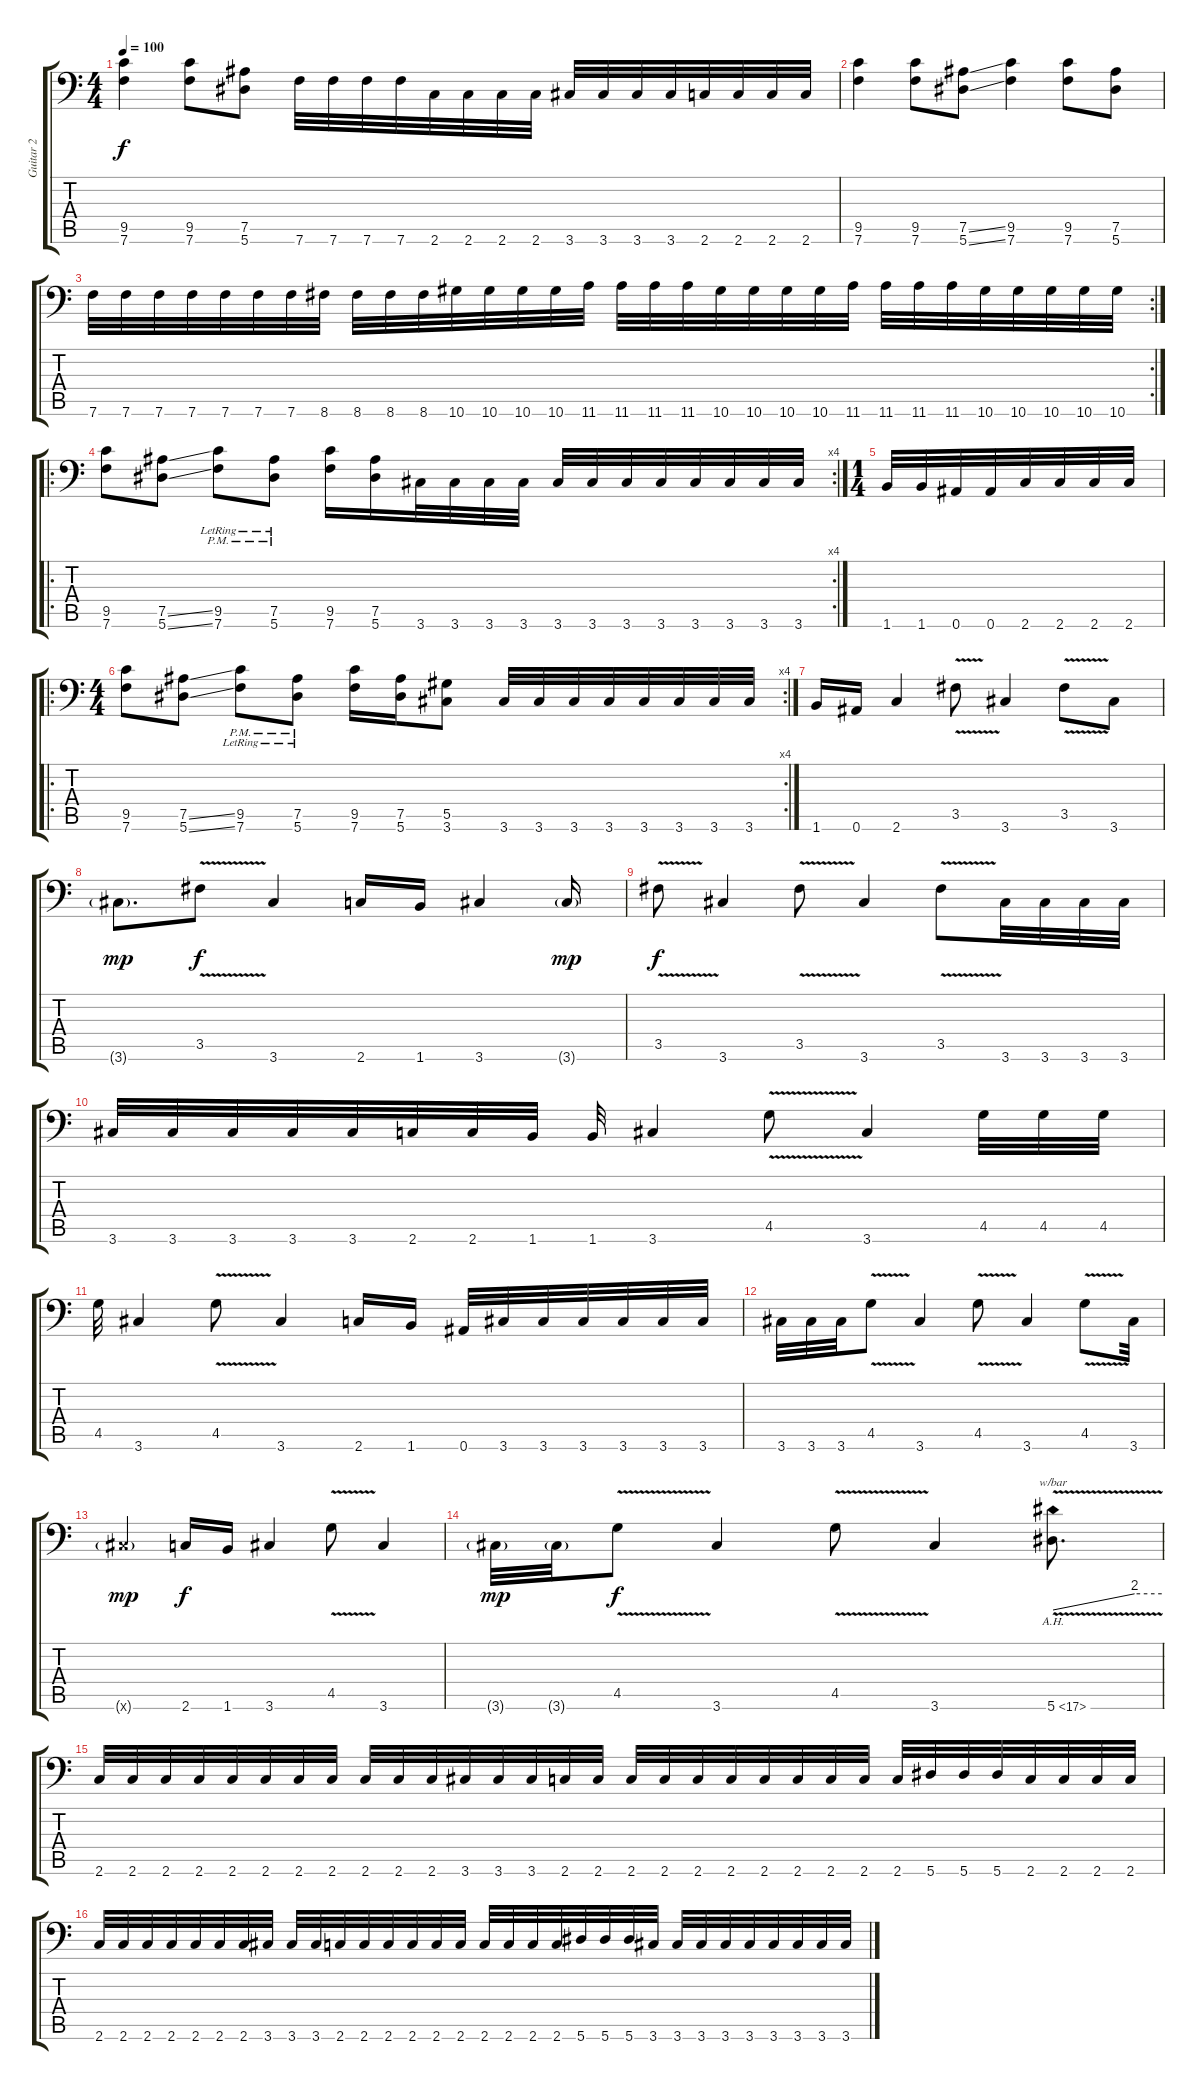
\track ("Guitar 2" "Guitar 2") {instrument distortionguitar}
\staff {score tabs}
\tuning (Bb3 F3 Db3 Ab2 Eb2 Bb1) {hide}
\ts (4 4)
\tempo 100
\clef f4
\ks c
(9.5 7.6).4{dy f} (9.5 7.6).8 (7.5 5.6).8 7.6.32 7.6.32 7.6.32 7.6.32 2.6.32 2.6.32 2.6.32 2.6.32 3.6.32 3.6.32 3.6.32 3.6.32 2.6.32 2.6.32 2.6.32 2.6.32 |
(9.5 7.6).4 (9.5 7.6).8 (7.5{ss} 5.6{ss}).8 (9.5 7.6).4 (9.5 7.6).8 (7.5 5.6).8 |
\rc 2
7.6.32 7.6.32 7.6.32 7.6.32 7.6.32 7.6.32 7.6.32 8.6.32 8.6.32 8.6.32 8.6.32 10.6.32 10.6.32 10.6.32 10.6.32 11.6.32 11.6.32 11.6.32 11.6.32 10.6.32 10.6.32 10.6.32 10.6.32 11.6.32 11.6.32 11.6.32 11.6.32 10.6.32 10.6.32 10.6.32 10.6.32 10.6.32 |
\ro
\rc 4
(9.5 7.6).8 (7.5{ss} 5.6{ss}).8 (9.5{pm lr} 7.6{pm lr}).8 (7.5{pm lr} 5.6{pm lr}).8 (9.5 7.6).16 (7.5 5.6).16 3.6.32 3.6.32 3.6.32 3.6.32 3.6.32 3.6.32 3.6.32 3.6.32 3.6.32 3.6.32 3.6.32 3.6.32 |
\ts (1 4)
1.6.32 1.6.32 0.6.32 0.6.32 2.6.32 2.6.32 2.6.32 2.6.32 |
\ro
\rc 4
\ts (4 4)
(9.5 7.6).8 (7.5{ss} 5.6{ss}).8 (9.5{pm lr} 7.6{pm lr}).8 (7.5{pm lr} 5.6{pm lr}).8 (9.5 7.6).16 (7.5 5.6).16 (5.5 3.6).8 3.6.32 3.6.32 3.6.32 3.6.32 3.6.32 3.6.32 3.6.32 3.6.32 |
1.6.16 0.6.16 2.6.4 3.5{v}.8 3.6.4 3.5{v}.8 3.6.8 |
3.6{g}.8{d dy mp} 3.5{v}.8{dy f} 3.6.4 2.6.16 1.6.16 3.6.4 3.6{g}.16{dy mp} |
3.5{v}.8{dy f} 3.6.4 3.5{v}.8 3.6.4 3.5{v}.8 3.6.32 3.6.32 3.6.32 3.6.32 |
3.6.32 3.6.32 3.6.32 3.6.32 3.6.32 2.6.32 2.6.32 1.6.32 1.6.32 3.6.4 4.5{v}.8 3.6.4 4.5.32 4.5.32 4.5.32 |
4.5.32 3.6.4 4.5{v}.8 3.6.4 2.6.16 1.6.16 0.6.32 3.6.32 3.6.32 3.6.32 3.6.32 3.6.32 3.6.32 |
3.6.32 3.6.32 3.6.32 4.5{v}.8 3.6.4 4.5{v}.8 3.6.4 4.5{v}.8 3.6.32 |
3.6{g x}.4{dy mp} 2.6.16{dy f} 1.6.16 3.6.4 4.5{v}.8 3.6.4 |
3.6{g}.32{dy mp} 3.6{g}.32 4.5{v}.8{dy f} 3.6.4 4.5{v}.8 3.6.4 5.6{ah 12 v}.8{d tbe (custom default 0 0 45 8 60 8)} |
2.6.32 2.6.32 2.6.32 2.6.32 2.6.32 2.6.32 2.6.32 2.6.32 2.6.32 2.6.32 2.6.32 3.6.32 3.6.32 3.6.32 2.6.32 2.6.32 2.6.32 2.6.32 2.6.32 2.6.32 2.6.32 2.6.32 2.6.32 2.6.32 2.6.32 5.6.32 5.6.32 5.6.32 2.6.32 2.6.32 2.6.32 2.6.32 |
2.6.32 2.6.32 2.6.32 2.6.32 2.6.32 2.6.32 2.6.32 3.6.32 3.6.32 3.6.32 2.6.32 2.6.32 2.6.32 2.6.32 2.6.32 2.6.32 2.6.32 2.6.32 2.6.32 2.6.32 5.6.32 5.6.32 5.6.32 3.6.32 3.6.32 3.6.32 3.6.32 3.6.32 3.6.32 3.6.32 3.6.32 3.6.32
